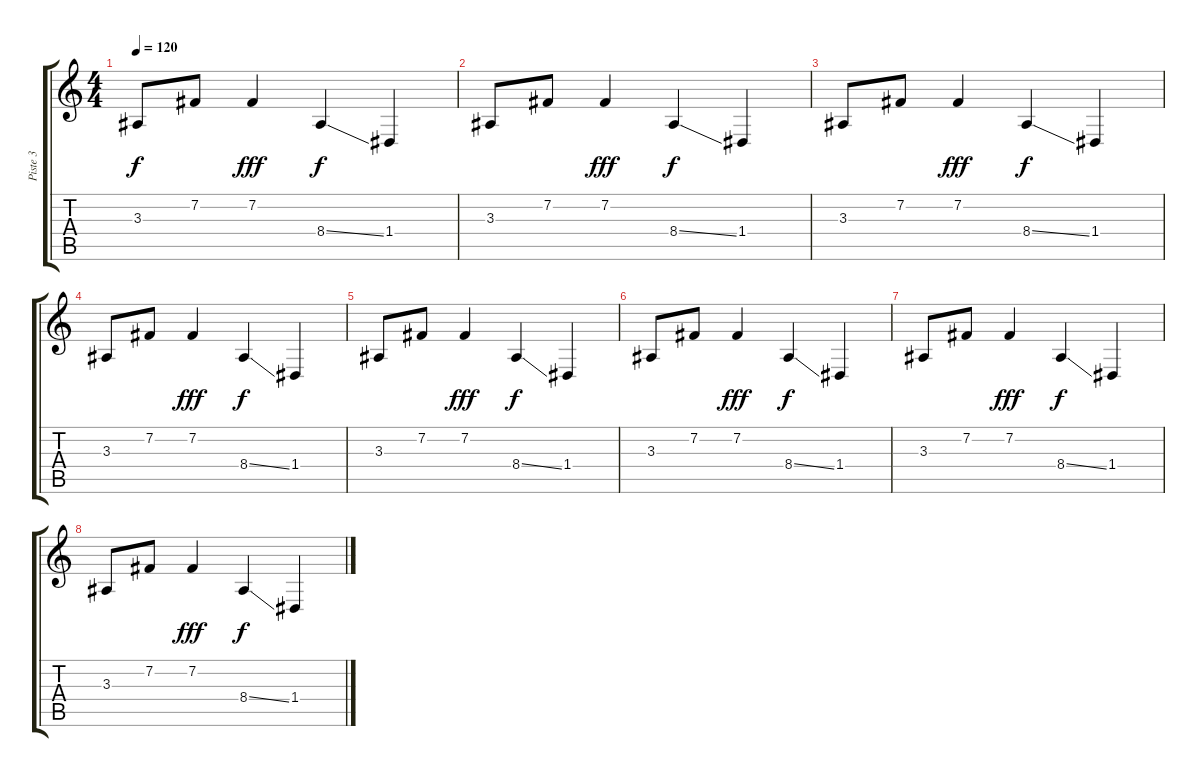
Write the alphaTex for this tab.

\track ("Piste 3" "Piste 3") {instrument voiceoohs}
\staff {score tabs}
\tuning (E4 B3 G3 D3 A2 E2) {hide}
\ts (4 4)
\tempo 120
\clef g2
\ks c
3.3.8{dy f} 7.2.8 7.2.4{dy fff} 8.4{ss}.4{dy f} 1.4.4 |
3.3.8 7.2.8 7.2.4{dy fff} 8.4{ss}.4{dy f} 1.4.4 |
3.3.8 7.2.8 7.2.4{dy fff} 8.4{ss}.4{dy f} 1.4.4 |
3.3.8 7.2.8 7.2.4{dy fff} 8.4{ss}.4{dy f} 1.4.4 |
3.3.8 7.2.8 7.2.4{dy fff} 8.4{ss}.4{dy f} 1.4.4 |
3.3.8 7.2.8 7.2.4{dy fff} 8.4{ss}.4{dy f} 1.4.4 |
3.3.8 7.2.8 7.2.4{dy fff} 8.4{ss}.4{dy f} 1.4.4 |
3.3.8 7.2.8 7.2.4{dy fff} 8.4{ss}.4{dy f} 1.4.4
